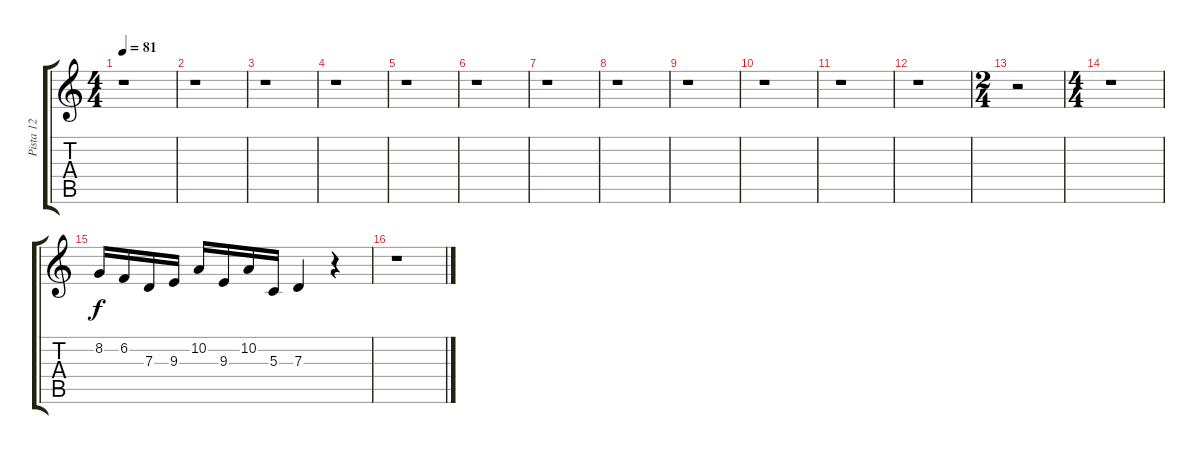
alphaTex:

\track ("Pista 12" "Pista 12") {instrument marimba}
\staff {score tabs}
\tuning (E4 B3 G3 D3 A2 E2) {hide}
\ts (4 4)
\tempo 81
\clef g2
\ks c
r.1{dy f} |
r.1 |
r.1 |
r.1 |
r.1 |
r.1 |
r.1 |
r.1 |
r.1 |
r.1 |
r.1 |
r.1 |
\ts (2 4)
r.2 |
\ts (4 4)
r.1 |
8.2.16 6.2.16 7.3.16 9.3.16 10.2.16 9.3.16 10.2.16 5.3.16 7.3.4 r.4 |
r.1
